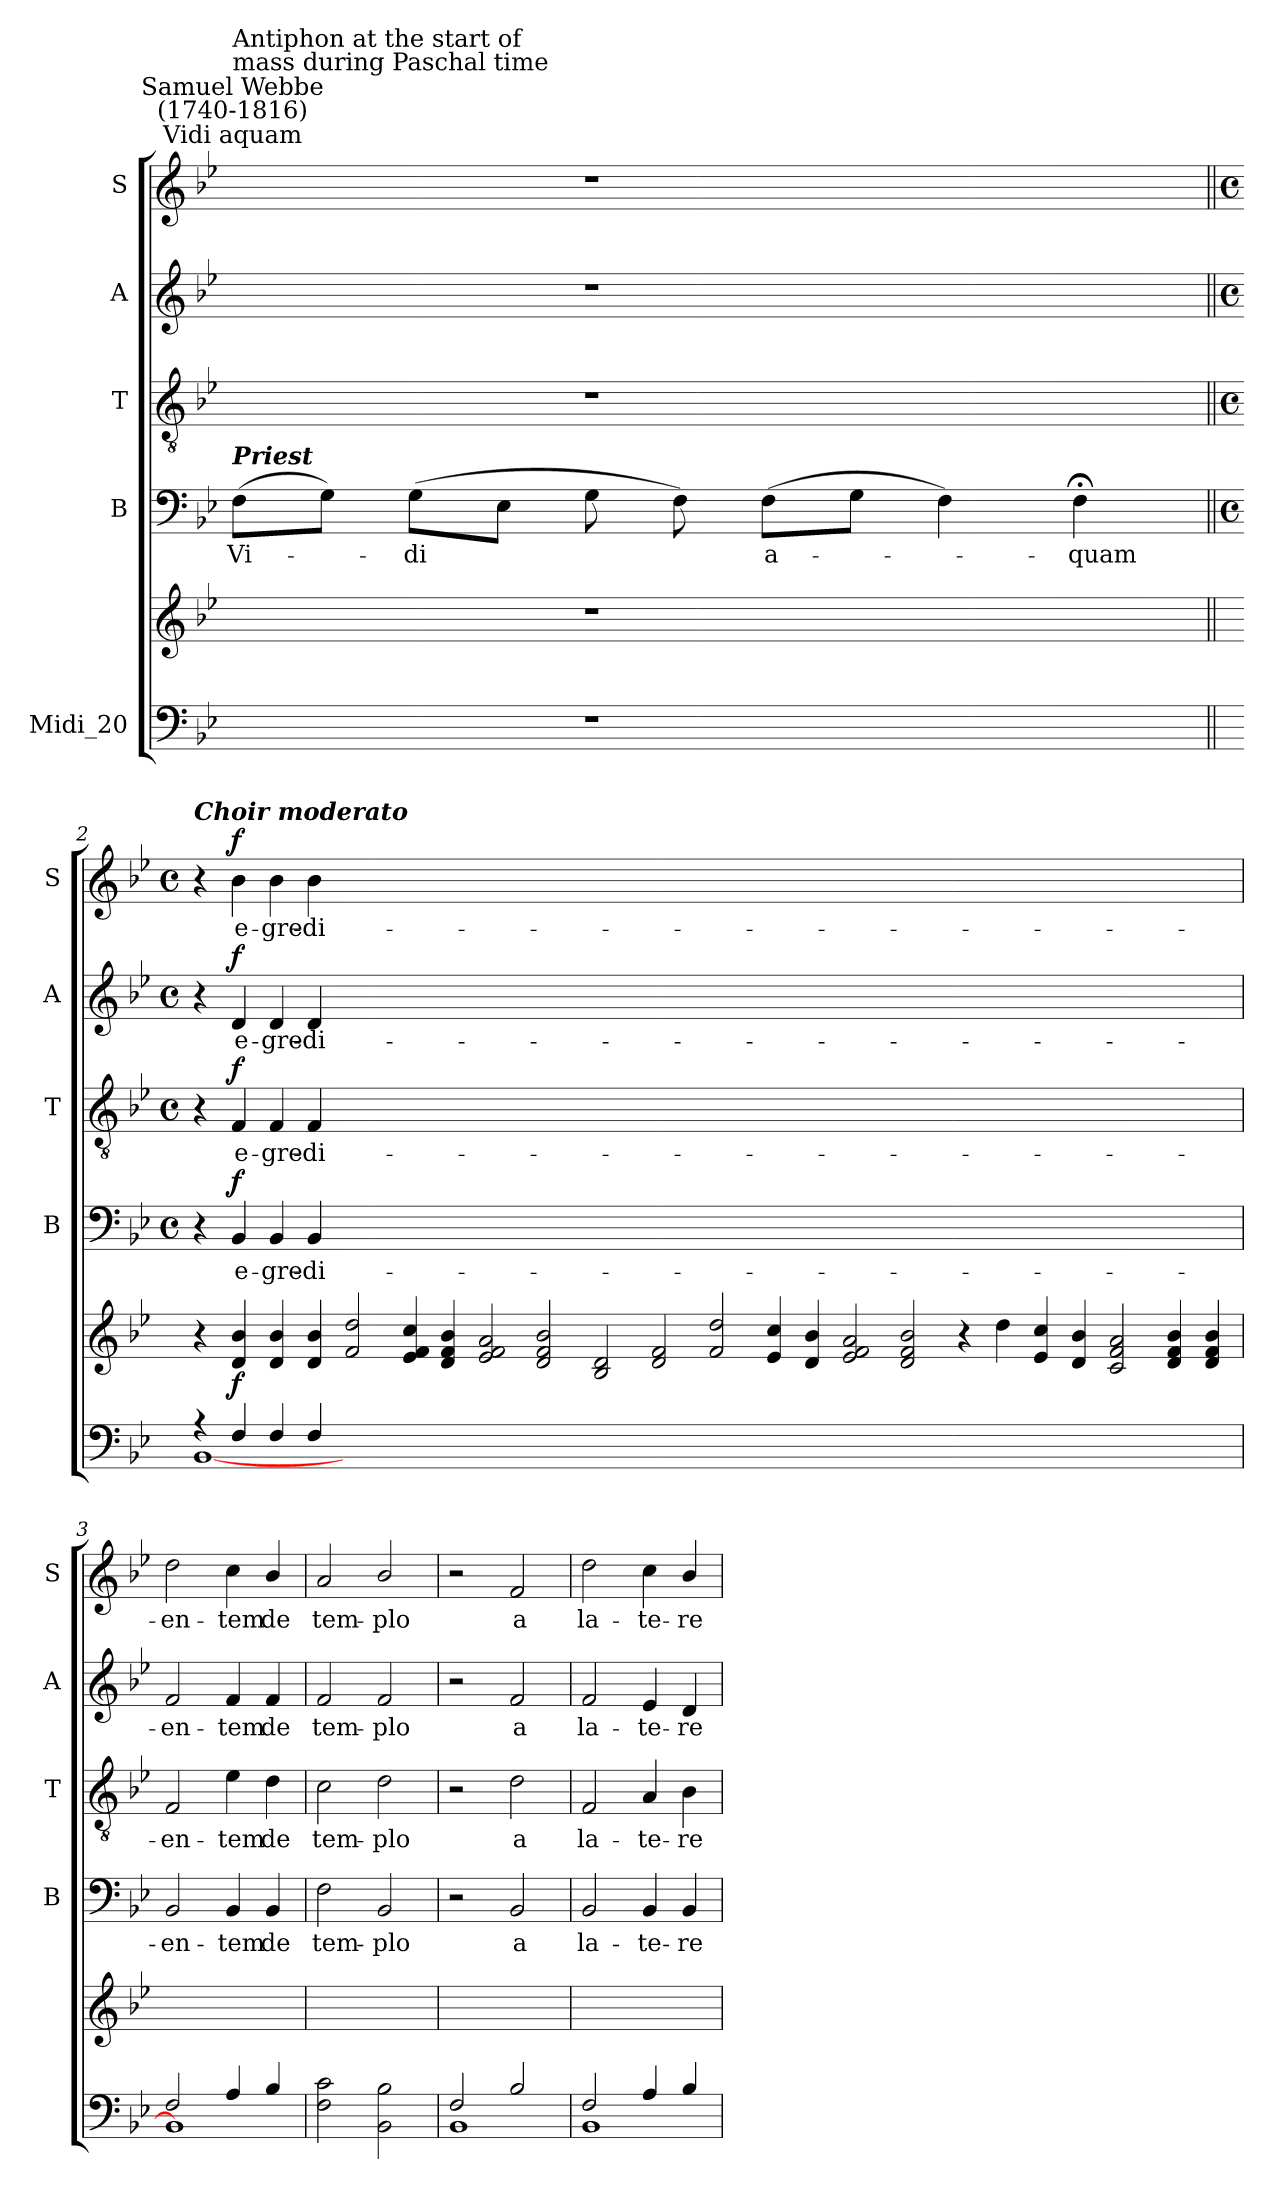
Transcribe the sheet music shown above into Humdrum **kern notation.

**kern	**kern	**dynam	**kern	**text	**dynam	**kern	**text	**dynam	**kern	**text	**dynam	**kern	**text	**dynam
*part5	*part5	*part5	*part4	*part4	*part4	*part3	*part3	*part3	*part2	*part2	*part2	*part1	*part1	*part1
*staff6	*staff5	*staff5/6	*staff4	*staff4	*staff4	*staff3	*staff3	*staff3	*staff2	*staff2	*staff2	*staff1	*staff1	*staff1
*I"Midi_20	*	*	*I"B	*	*	*I"T	*	*	*I"A	*	*	*I"S	*	*
*	*	*	*I'B	*	*	*I'T	*	*	*I'A	*	*	*I'S	*	*
*clefF4	*clefG2	*	*clefF4	*	*	*clefGv2	*	*	*clefG2	*	*	*clefG2	*	*
*k[b-e-]	*k[b-e-]	*	*k[b-e-]	*	*	*k[b-e-]	*	*	*k[b-e-]	*	*	*k[b-e-]	*	*
*B-:	*B-:	*	*B-:	*	*	*B-:	*	*	*B-:	*	*	*B-:	*	*
=1	=1	=1	=1	=1	=1	=1	=1	=1	=1	=1	=1	=1	=1	=1
*^	*	*	*	*	*	*	*	*	*	*	*	*	*	*
!	!	!	!	!	!	!	!	!	!	!	!	!	!LO:TX:a:cj:t=Vidi aquam	!	!
!	!	!	!	!	!	!	!	!	!	!	!	!	!LO:TX:a:cj:t=Samuel Webbe\n(1740-1816)	!	!
!	!	!	!	!	!	!	!	!	!	!	!	!	!LO:TX:a:t=Antiphon at the start of \nmass during Paschal time	!	!
!	!	!	!	!LO:TX:a:Bi:t=Priest	!	!	!	!	!	!	!	!	!	!	!
!	!	!	!	!	!LO:LY:b	!	!	!	!	!	!	!	!	!	!
2ryy	2ryy	2ryy	.	(>8FL	Vi-	.	2ryy	.	.	2ryy	.	.	2ryy	.	.
.	.	.	.	8GJ)	.	.	.	.	.	.	.	.	.	.	.
!	!	!	!	!	!LO:LY:b	!	!	!	!	!	!	!	!	!	!
.	.	.	.	(>8GL	di	.	.	.	.	.	.	.	.	.	.
.	.	.	.	8E-J	.	.	.	.	.	.	.	.	.	.	.
1ryy	1r	1r	.	8G	.	.	1r	.	.	1r	.	.	1r	.	.
.	.	.	.	8F)	.	.	.	.	.	.	.	.	.	.	.
!	!	!	!	!	!LO:LY:b	!	!	!	!	!	!	!	!	!	!
.	.	.	.	(>8FL	a-	.	.	.	.	.	.	.	.	.	.
.	.	.	.	8GJ	.	.	.	.	.	.	.	.	.	.	.
.	.	.	.	4F)	.	.	.	.	.	.	.	.	.	.	.
!	!	!	!	!	!LO:LY:b	!	!	!	!	!	!	!	!	!	!
.	.	.	.	4F;<	quam	.	.	.	.	.	.	.	.	.	.
=2||	=2||	=2||	=2||	=2||	=2||	=2||	=2||	=2||	=2||	=2||	=2||	=2||	=2||	=2||	=2||
*	*	*	*	*M4/4	*	*	*M4/4	*	*	*M4/4	*	*	*M4/4	*	*
*	*	*	*	*met(c)	*	*	*met(c)	*	*	*met(c)	*	*	*met(c)	*	*
!	!	!	!	!	!	!	!	!	!	!	!	!	!LO:TX:a:Bi:t=Choir moderato	!	!
4r	[1BB-	4r	.	4r	.	.	4r	.	.	4r	.	.	4r	.	.
!	!	!	!LO:DY:b	!	!LO:LY:b	!LO:DY:b	!	!LO:LY:b	!LO:DY:b	!	!LO:LY:b	!LO:DY:b	!	!LO:LY:b	!LO:DY:b
4F/	.	4d 4b-	f	4BB-	e-	f	4F	e-	f	4d	e-	f	4b-	e-	f
!	!	!	!	!	!LO:LY:b	!	!	!LO:LY:b	!	!	!LO:LY:b	!	!	!LO:LY:b	!
4F/	.	4d 4b-	.	4BB-	-gre-	.	4F	-gre-	.	4d	-gre-	.	4b-	-gre-	.
!	!	!	!	!	!LO:LY:b	!	!	!LO:LY:b	!	!	!LO:LY:b	!	!	!LO:LY:b	!
4F/	.	4d 4b-	.	4BB-	-di-	.	4F	-di-	.	4d	-di-	.	4b-	-di-	.
1%7ryy	1%7ryy	2f 2dd	.	1%7ryy	.	.	1%7ryy	.	.	1%7ryy	.	.	1%7ryy	.	.
.	.	4e- 4f 4cc	.	.	.	.	.	.	.	.	.	.	.	.	.
.	.	4d 4f 4b-	.	.	.	.	.	.	.	.	.	.	.	.	.
.	.	2e- 2f 2a	.	.	.	.	.	.	.	.	.	.	.	.	.
.	.	2d 2f 2b-	.	.	.	.	.	.	.	.	.	.	.	.	.
.	.	2B- 2d	.	.	.	.	.	.	.	.	.	.	.	.	.
.	.	2d 2f	.	.	.	.	.	.	.	.	.	.	.	.	.
.	.	2f 2dd	.	.	.	.	.	.	.	.	.	.	.	.	.
.	.	4e- 4cc	.	.	.	.	.	.	.	.	.	.	.	.	.
.	.	4d 4b-	.	.	.	.	.	.	.	.	.	.	.	.	.
.	.	2e- 2f 2a	.	.	.	.	.	.	.	.	.	.	.	.	.
.	.	2d 2f 2b-	.	.	.	.	.	.	.	.	.	.	.	.	.
.	.	4r	.	.	.	.	.	.	.	.	.	.	.	.	.
.	.	4dd	.	.	.	.	.	.	.	.	.	.	.	.	.
.	.	4e- 4cc	.	.	.	.	.	.	.	.	.	.	.	.	.
.	.	4d/ 4b-/	.	.	.	.	.	.	.	.	.	.	.	.	.
.	.	2c 2f 2a	.	.	.	.	.	.	.	.	.	.	.	.	.
.	.	4d 4f 4b-	.	.	.	.	.	.	.	.	.	.	.	.	.
.	.	4d 4f 4b-	.	.	.	.	.	.	.	.	.	.	.	.	.
=3	=3	=3	=3	=3	=3	=3	=3	=3	=3	=3	=3	=3	=3	=3	=3
!	!	!	!	!	!LO:LY:b	!	!	!LO:LY:b	!	!	!LO:LY:b	!	!	!LO:LY:b	!
2F/	1BB-]	1ryy	.	2BB-	-en-	.	2F	-en-	.	2f	-en-	.	2dd	-en-	.
!	!	!	!	!	!LO:LY:b	!	!	!LO:LY:b	!	!	!LO:LY:b	!	!	!LO:LY:b	!
4A/	.	.	.	4BB-	-tem	.	4e-	-tem	.	4f	-tem	.	4cc	-tem	.
!	!	!	!	!	!LO:LY:b	!	!	!LO:LY:b	!	!	!LO:LY:b	!	!	!LO:LY:b	!
4B-/	.	.	.	4BB-	de	.	4d	de	.	4f	de	.	4b-/	de	.
=4	=4	=4	=4	=4	=4	=4	=4	=4	=4	=4	=4	=4	=4	=4	=4
!	!	!	!	!	!LO:LY:b	!	!	!LO:LY:b	!	!	!LO:LY:b	!	!	!LO:LY:b	!
1ryy	2F 2c	1ryy	.	2F	tem-	.	2c	tem-	.	2f	tem-	.	2a	tem-	.
!	!	!	!	!	!LO:LY:b	!	!	!LO:LY:b	!	!	!LO:LY:b	!	!	!LO:LY:b	!
.	2BB- 2B-	.	.	2BB-	-plo	.	2d	-plo	.	2f	-plo	.	2b-/	-plo	.
=5	=5	=5	=5	=5	=5	=5	=5	=5	=5	=5	=5	=5	=5	=5	=5
2F/	1BB-	1ryy	.	2r	.	.	2r	.	.	2r	.	.	2r	.	.
!	!	!	!	!	!LO:LY:b	!	!	!LO:LY:b	!	!	!LO:LY:b	!	!	!LO:LY:b	!
2B-/	.	.	.	2BB-	a	.	2d	a	.	2f	a	.	2f	a	.
=6	=6	=6	=6	=6	=6	=6	=6	=6	=6	=6	=6	=6	=6	=6	=6
!	!	!	!	!	!LO:LY:b	!	!	!LO:LY:b	!	!	!LO:LY:b	!	!	!LO:LY:b	!
2F/	1BB-	1ryy	.	2BB-	la-	.	2F	la-	.	2f	la-	.	2dd	la-	.
!	!	!	!	!	!LO:LY:b	!	!	!LO:LY:b	!	!	!LO:LY:b	!	!	!LO:LY:b	!
4A/	.	.	.	4BB-	-te-	.	4A	-te-	.	4e-	-te-	.	4cc	-te-	.
!	!	!	!	!	!LO:LY:b	!	!	!LO:LY:b	!	!	!LO:LY:b	!	!	!LO:LY:b	!
4B-/	.	.	.	4BB-	-re	.	4B-	-re	.	4d	-re	.	4b-/	-re	.
*v	*v	*	*	*	*	*	*	*	*	*	*	*	*	*	*
=	=	=	=	=	=	=	=	=	=	=	=	=	=	=
*-	*-	*-	*-	*-	*-	*-	*-	*-	*-	*-	*-	*-	*-	*-
